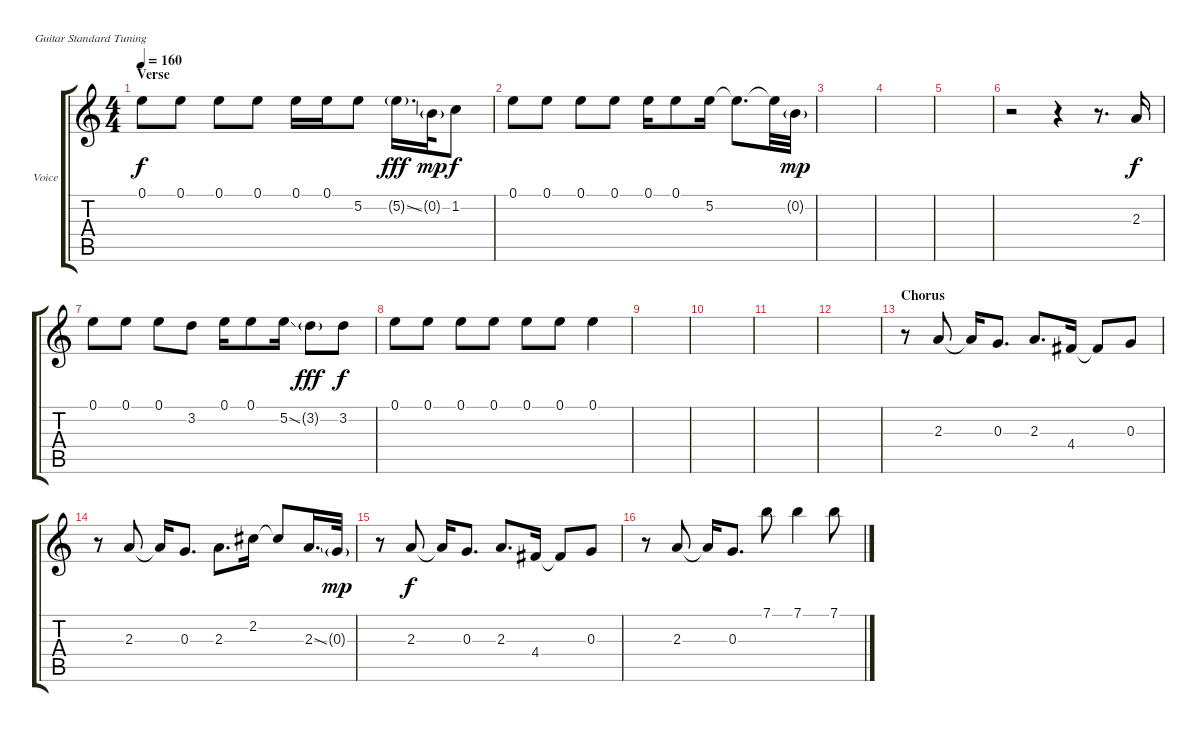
\bracketExtendMode groupsimilarinstruments
\firstSystemTrackNameOrientation horizontal
\otherSystemsTrackNameOrientation horizontal
\track ("Voice" "Voice") {mute instrument lead6voice}
\staff {score tabs}
\tuning (E4 B3 G3 D3 A2 E2)
\displaytranspose 12
\ts (4 4)
\section ("" "Verse")
\tempo 160
\clef g2
\ks c
0.1.8{dy f} 0.1.8 0.1.8 0.1.8 0.1.16 0.1.16 5.2.8 5.2{ss g}.16{d dy fff} 0.2{g}.32{dy mp} 1.2.8{dy f} |
0.1.8 0.1.8 0.1.8 0.1.8 0.1.16 0.1.8 5.2.16 5.2{t}.8{d} 5.2{t}.32 0.2{g}.32{dy mp} |
|
|
|
r.2 r.4 r.8{d} 2.3.16{dy f} |
0.1.8 0.1.8 0.1.8 3.2.8 0.1.16 0.1.8 5.2{ss}.16 3.2{g}.8{dy fff} 3.2.8{dy f} |
0.1.8 0.1.8 0.1.8 0.1.8 0.1.8 0.1.8 0.1.4 |
|
|
|
|
\section ("" "Chorus")
r.8 2.3.8 2.3{t}.16 0.3.8{d} 2.3.8{d} 4.4.16 4.4{t}.8 0.3.8 |
r.8 2.3.8 2.3{t}.16 0.3.8{d} 2.3.8{d} 2.2.16 2.2{t}.8 2.3{ss}.16{d} 0.3{g}.32{dy mp} |
r.8 2.3.8{dy f} 2.3{t}.16 0.3.8{d} 2.3.8{d} 4.4.16 4.4{t}.8 0.3.8 |
r.8 2.3.8 2.3{t}.16 0.3.8{d} 7.1.8 7.1.4 7.1.8
